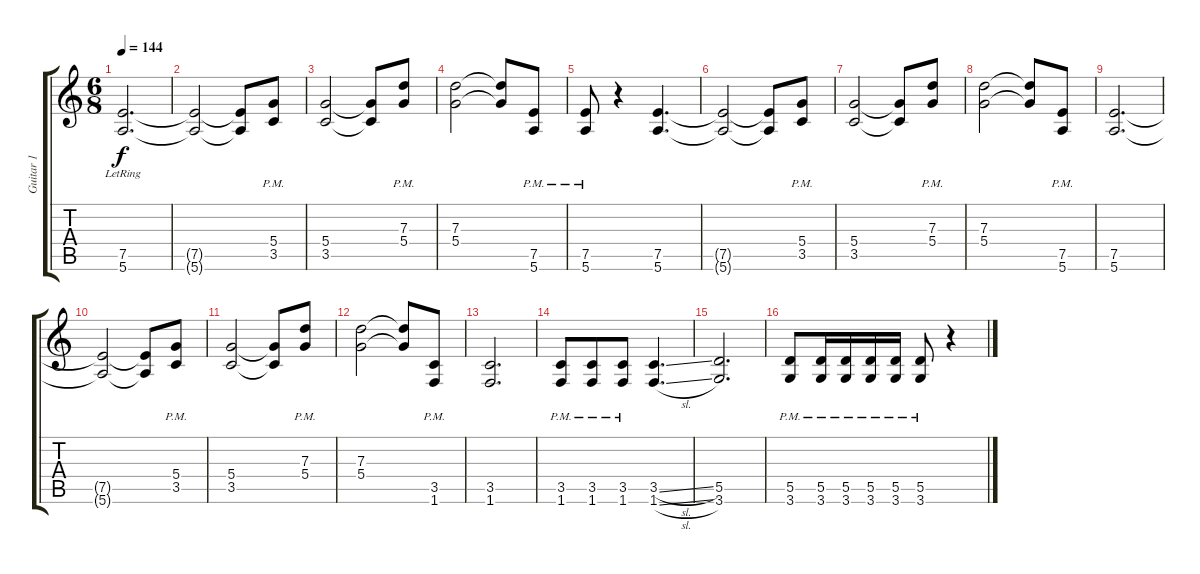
\track ("Guitar 1" "Guitar 1") {instrument distortionguitar}
\staff {score tabs}
\tuning (E4 B3 G3 D3 A2 E2) {hide}
\ts (6 8)
\tempo 144
\clef g2
\ks c
(7.5{lr} 5.6).2{d dy f} |
(7.5{t} 5.6{t}).2 (7.5{t} 5.6{t}).8 (5.4{pm} 3.5{pm}).8 |
(5.4 3.5).2 (5.4{t} 3.5{t}).8 (7.3{pm} 5.4{pm}).8 |
(7.3 5.4).2 (7.3{t} 5.4{t}).8 (7.5{pm} 5.6{pm}).8 |
(7.5{pm} 5.6{pm}).8 r.4 (7.5 5.6).4{d} |
(7.5{t} 5.6{t}).2 (7.5{t} 5.6{t}).8 (5.4{pm} 3.5{pm}).8 |
(5.4 3.5).2 (5.4{t} 3.5{t}).8 (7.3{pm} 5.4{pm}).8 |
(7.3 5.4).2 (7.3{t} 5.4{t}).8 (7.5{pm} 5.6{pm}).8 |
(7.5 5.6).2{d} |
(7.5{t} 5.6{t}).2 (7.5{t} 5.6{t}).8 (5.4{pm} 3.5{pm}).8 |
(5.4 3.5).2 (5.4{t} 3.5{t}).8 (7.3{pm} 5.4{pm}).8 |
(7.3 5.4).2 (7.3{t} 5.4{t}).8 (3.5{pm} 1.6{pm}).8 |
(3.5 1.6).2{d} |
(3.5{pm} 1.6{pm}).8 (3.5{pm} 1.6{pm}).8 (3.5{pm} 1.6{pm}).8 (3.5{sl} 1.6{sl}).4{d} |
(5.5 3.6).2{d} |
(5.5{pm} 3.6{pm}).8 (5.5{pm} 3.6{pm}).16 (5.5{pm} 3.6{pm}).16 (5.5{pm} 3.6{pm}).16 (5.5{pm} 3.6{pm}).16 (5.5{pm} 3.6{pm}).8 r.4
